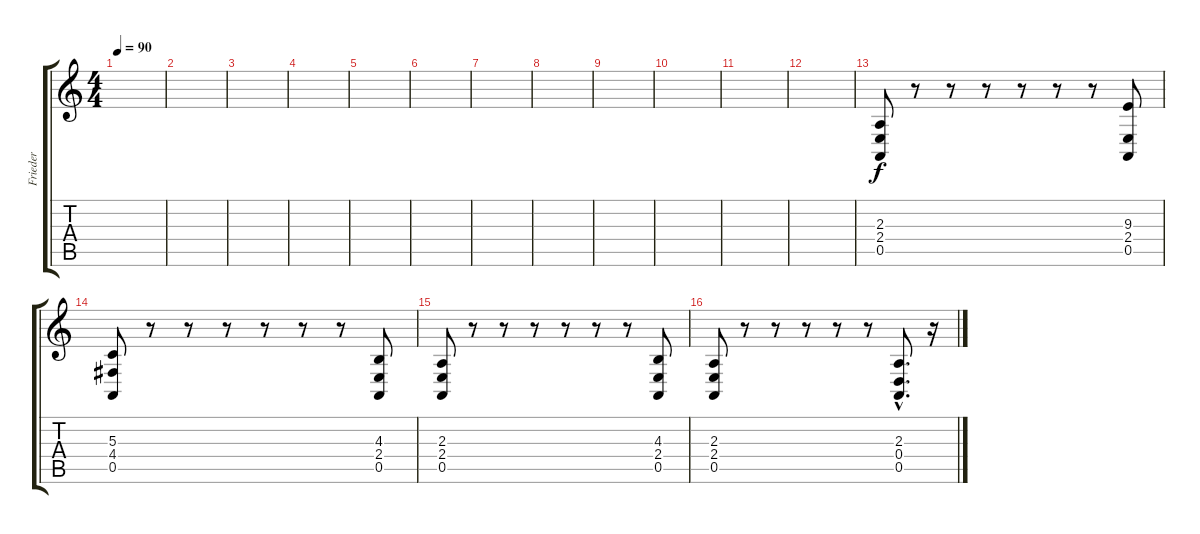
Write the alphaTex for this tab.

\track ("Frieder" "Frieder") {instrument acousticgrandpiano}
\staff {score tabs}
\tuning (E4 B3 G3 D3 A2 E2) {hide}
\ts (4 4)
\tempo 90
\clef g2
\ks c
|
|
|
|
|
|
|
|
|
|
|
|
(2.3 2.4 0.5).8 r.8 r.8 r.8 r.8 r.8 r.8 (9.3 2.4 0.5).8 |
(5.3 4.4 0.5).8 r.8 r.8 r.8 r.8 r.8 r.8 (4.3 2.4 0.5).8 |
(2.3 2.4 0.5).8 r.8 r.8 r.8 r.8 r.8 r.8 (4.3 2.4 0.5).8 |
(2.3 2.4 0.5).8 r.8 r.8 r.8 r.8 r.8 (2.3{hac} 0.4{hac} 0.5{hac}).8{d} r.16
